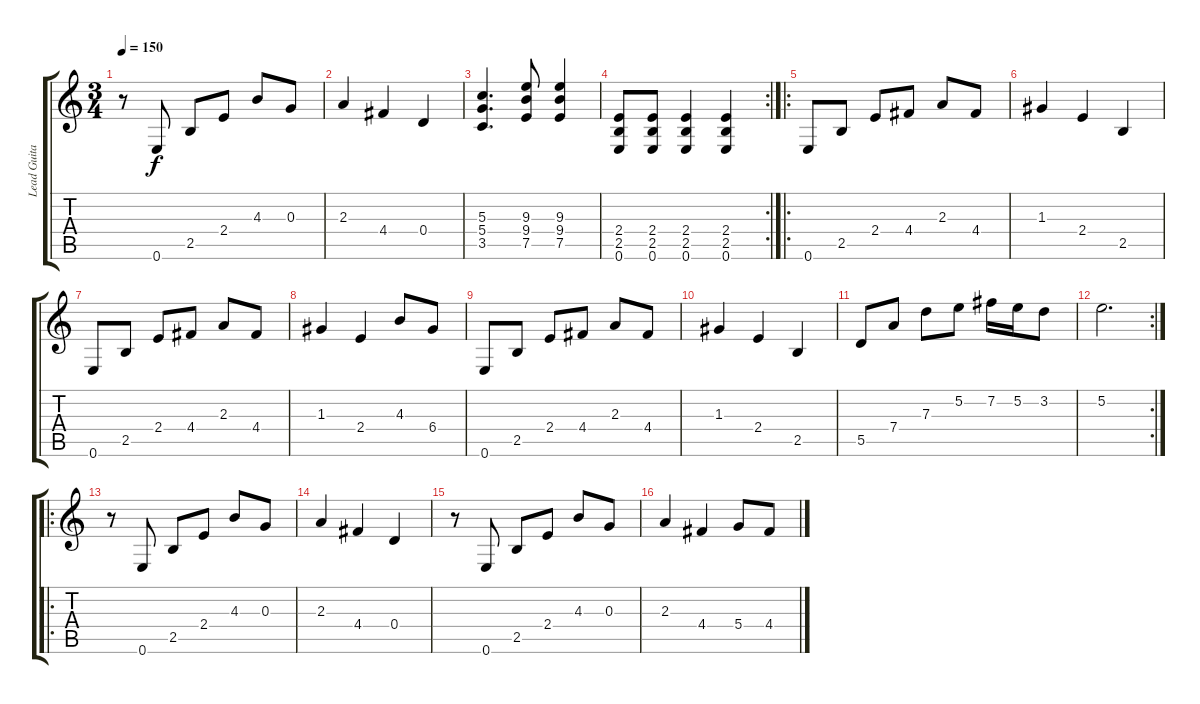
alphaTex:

\track ("Lead Guitar 2" "Lead Guita") {instrument overdrivenguitar}
\staff {score tabs}
\tuning (E4 B3 G3 D3 A2 E2) {hide}
\ts (3 4)
\tempo 150
\clef g2
\ks c
r.8{dy f} 0.6.8 2.5.8 2.4.8 4.3.8 0.3.8 |
2.3.4 4.4.4 0.4.4 |
(5.3 5.4 3.5).4{d} (9.3 9.4 7.5).8 (9.3 9.4 7.5).4 |
\rc 2
(2.4 2.5 0.6).8 (2.4 2.5 0.6).8 (2.4 2.5 0.6).4 (2.4 2.5 0.6).4 |
\ro
0.6.8 2.5.8 2.4.8 4.4.8 2.3.8 4.4.8 |
1.3.4 2.4.4 2.5.4 |
0.6.8 2.5.8 2.4.8 4.4.8 2.3.8 4.4.8 |
1.3.4 2.4.4 4.3.8 6.4.8 |
0.6.8 2.5.8 2.4.8 4.4.8 2.3.8 4.4.8 |
1.3.4 2.4.4 2.5.4 |
5.5.8 7.4.8 7.3.8 5.2.8 7.2.16 5.2.16 3.2.8 |
\rc 2
5.2.2{d} |
\ro
r.8 0.6.8 2.5.8 2.4.8 4.3.8 0.3.8 |
2.3.4 4.4.4 0.4.4 |
r.8 0.6.8 2.5.8 2.4.8 4.3.8 0.3.8 |
2.3.4 4.4.4 5.4.8 4.4.8
